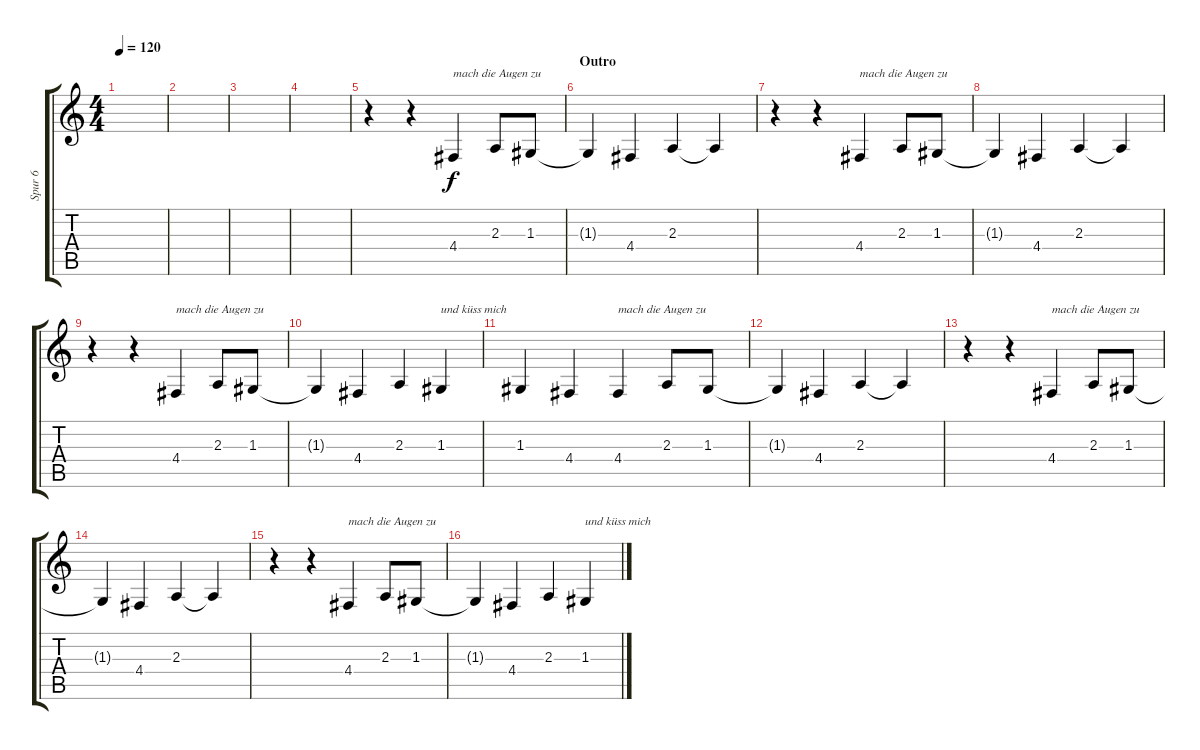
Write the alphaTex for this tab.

\track ("Spur 6" "Spur 6") {instrument bassoon}
\staff {score tabs}
\tuning (E4 B3 G3 D3 A2 E2) {hide}
\ts (4 4)
\tempo 120
\clef g2
\ks c
|
|
|
|
r.4 r.4 4.4.4{txt "mach die Augen zu"} 2.3.8 1.3.8 |
\section ("" "Outro")
1.3{t}.4 4.4.4 2.3.4 2.3{t}.4 |
r.4 r.4 4.4.4{txt "mach die Augen zu"} 2.3.8 1.3.8 |
1.3{t}.4 4.4.4 2.3.4 2.3{t}.4 |
r.4 r.4 4.4.4{txt "mach die Augen zu"} 2.3.8 1.3.8 |
1.3{t}.4 4.4.4 2.3.4 1.3.4{txt "und küss mich"} |
1.3.4{volume 10} 4.4.4 4.4.4{txt "mach die Augen zu"} 2.3.8 1.3.8 |
1.3{t}.4 4.4.4 2.3.4 2.3{t}.4 |
r.4{volume 8} r.4 4.4.4{txt "mach die Augen zu"} 2.3.8 1.3.8 |
1.3{t}.4 4.4.4 2.3.4 2.3{t}.4 |
r.4{volume 6} r.4 4.4.4{txt "mach die Augen zu"} 2.3.8 1.3.8 |
1.3{t}.4 4.4.4 2.3.4 1.3.4{txt "und küss mich"}
